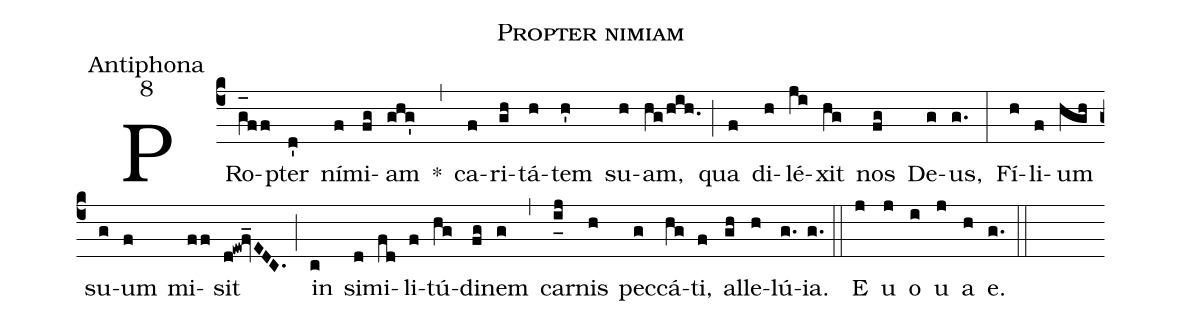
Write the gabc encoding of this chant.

name:Propter nimiam;
office-part:Antiphona;
mode:8;
%%
(c4) PRo(g_[oh:h]ff)pter(d') ní(f)mi(fg)am(ghg') *(,) ca(f)ri(gh)tá(h)tem(h') su(h)am,(hg/hih.) (;) qua(f) di(h)lé(ji)xit(hg) nos(fg) De(g)us,(g.) (:) Fí(h)li(f)um(hgh) su(g)um(f) mi(ff)sit(d!ew!fv_EDC.) (;) in(c) si(d)mi(fd)li(f)tú(hg)di(fg)nem(g) (,) car(i_[uh:l]j)nis(h) pec(g)cá(hg)ti,(f) al(gh)le(h)lú(g.){ia}.(g.) (::) <eu>E(j) u(j) o(i) u(j) a(h) e.</eu>(g.) (::)
